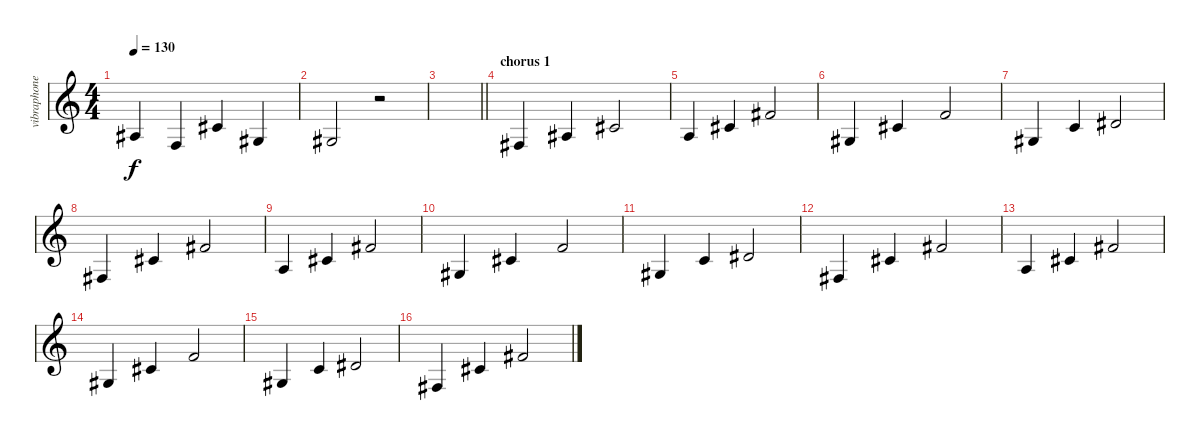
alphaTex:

\track ("vibraphone" "vibraphone") {instrument vibraphone}
\staff {score}
\tuning (E4 B3 G3 D3 A2 E2) {hide}
\ts (4 4)
\tempo 130
\clef g2
\ks c
3.3.4{dy f} 3.4.4 2.2.4 1.3.4 |
1.3.2 r.2 |
\barLineRight lightlight
|
\section ("" "chorus 1")
9.5.4 3.3.4 2.2.2 |
2.3.4 2.2.4 2.1.2 |
1.3.4 2.2.4 1.1.2 |
6.4.4 1.2.4 4.2.2 |
4.4.4 2.2.4 2.1.2 |
2.3.4 2.2.4 2.1.2 |
1.3.4 2.2.4 1.1.2 |
6.4.4 1.2.4 4.2.2 |
4.4.4 2.2.4 2.1.2 |
2.3.4 2.2.4 2.1.2 |
1.3.4 2.2.4 1.1.2 |
6.4.4 1.2.4 4.2.2 |
4.4.4 2.2.4 2.1.2
